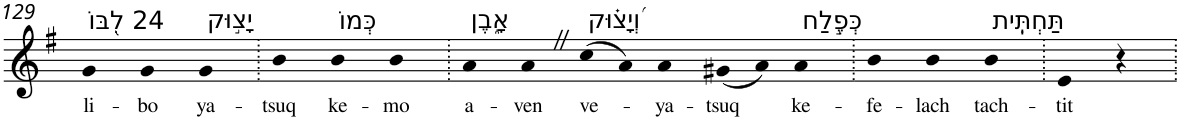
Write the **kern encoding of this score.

**kern	**text
*part1	*part1
*staff1	*staff1
*I"Piano	*
*I'Pno	*
!!LO:PB:g=z
*clefG2	*
*k[f#]	*
*G:	*
=129	=129
!LO:TX:a:t=24 לִ֭בּוֹ	!
!	!LO:LY:b
4g	li-
!	!LO:LY:b
4g	-bo
!LO:TX:a:t=יָצ֣וּק	!
!	!LO:LY:b
4g	ya-
=130.	=130.
!	!LO:LY:b
4b	-tsuq
!LO:TX:a:t=כְּמוֹ	!
!	!LO:LY:b
4b	ke-
!	!LO:LY:b
4b	-mo
=131.	=131.
!LO:TX:a:t=אָ֑בֶן	!
!	!LO:LY:b
4a	a-
!	!LO:LY:b
4aZ	-ven
!LO:TX:a:t=וְ֝יָצ֗וּק	!
!	!LO:LY:b
(8cc	ve-
8a)	.
!	!LO:LY:b
4a	-ya-
!	!LO:LY:b
(8g#X	-tsuq
8a)	.
!LO:TX:a:t=כְּפֶ֣לַח	!
!	!LO:LY:b
4a	ke-
=132.	=132.
!	!LO:LY:b
4b	-fe-
!	!LO:LY:b
4b	-lach
!LO:TX:a:t=תַּחְתִּֽית	!
!	!LO:LY:b
4b	tach-
=133.	=133.
!	!LO:LY:b
4e	-tit
4r	.
=.	=.
*-	*-
